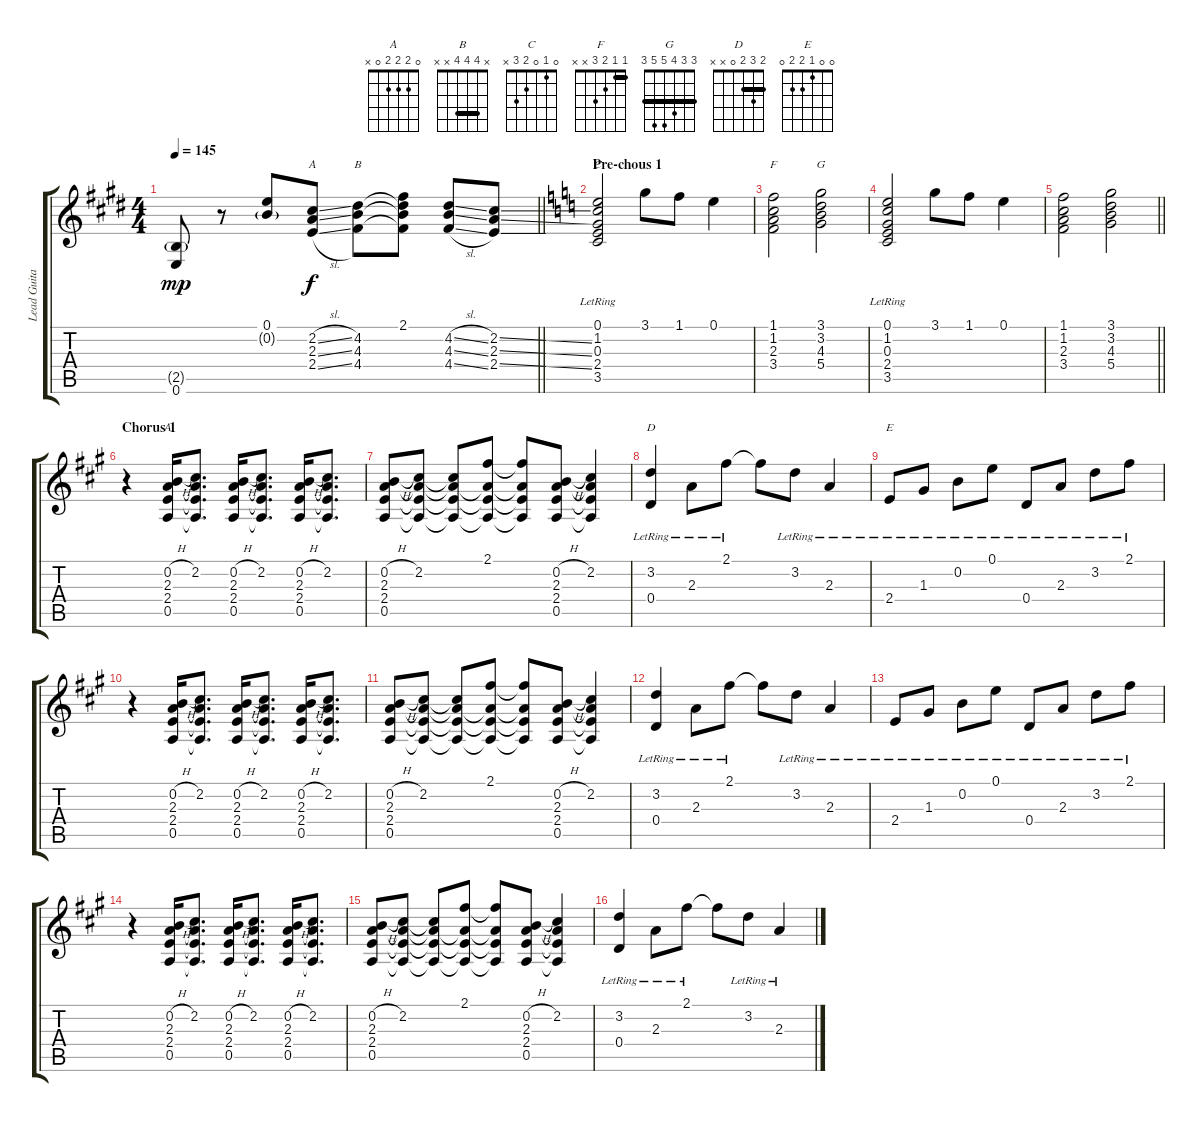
\track ("Lead Guitar" "Lead Guita") {instrument electricguitarclean}
\staff {score tabs}
\tuning (E4 B3 G3 D3 A2 E2) {hide}
\chord ("A" x 2 2 2 x x) {barre 2}
\chord ("B" x 4 4 4 x x) {barre 4}
\chord ("C" 0 1 0 2 3 x)
\chord ("F" 1 1 2 3 x x) {barre 1}
\chord ("G" 3 3 4 5 5 3) {barre 3}
\chord ("A" 0 2 2 2 0 x)
\chord ("D" 2 3 2 0 x x) {barre 2}
\chord ("E" 0 0 1 2 2 0)
\ts (4 4)
\tempo 145
\clef g2
\barLineRight lightlight
\ks e
(2.5{g} 0.6).8{dy mp} r.8 (0.1 0.2{g}).8 (2.2{sl} 2.3{sl} 2.4{sl}).8{ch "A" dy f} (4.2 4.3 4.4).8{ch "B"} (2.1 4.2{t} 4.3{t} 4.4{t}).8 (4.2{sl} 4.3{sl} 4.4{sl}).8 (2.2{ss} 2.3{ss} 2.4{ss}).8 |
\section ("" "Pre-chous 1")
\ks c
(0.1 1.2{lr} 0.3{lr} 2.4{lr} 3.5{lr}).2{ch "C"} 3.1.8 1.1.8 0.1.4 |
(1.1 1.2 2.3 3.4).2{ch "F"} (3.1 3.2 4.3 5.4).2{ch "G"} |
(0.1 1.2{lr} 0.3{lr} 2.4{lr} 3.5{lr}).2 3.1.8 1.1.8 0.1.4 |
\barLineRight lightlight
(1.1 1.2 2.3 3.4).2 (3.1 3.2 4.3 5.4).2 |
\section ("" "Chorus 1")
\ks a
r.4 (0.2{h} 2.3 2.4 0.5).16{ch "A"} (2.2 2.3{t} 2.4{t} 0.5{t}).8{d} (0.2{h} 2.3 2.4 0.5).16 (2.2 2.3{t} 2.4{t} 0.5{t}).8{d} (0.2{h} 2.3 2.4 0.5).16 (2.2 2.3{t} 2.4{t} 0.5{t}).8{d} |
(0.2{h} 2.3 2.4 0.5).8 (2.2 2.3{t} 2.4{t} 0.5{t}).8 (2.2{t} 2.3{t} 2.4{t} 0.5{t}).8 (2.1 2.3{t} 2.4{t} 0.5{t}).8 (2.1{t} 2.3{t} 2.4{t} 0.5{t}).8 (0.2{h} 2.3 2.4 0.5).8 (2.2 2.3{t} 2.4{t} 0.5{t}).4 |
(3.2{lr} 0.4{lr}).4{ch "D"} 2.3{lr}.8 2.1{lr}.8 2.1{t}.8 3.2{lr}.8 2.3{lr}.4 |
2.4{lr}.8{ch "E"} 1.3{lr}.8 0.2{lr}.8 0.1{lr}.8 0.4{lr}.8 2.3{lr}.8 3.2{lr}.8 2.1{lr}.8 |
r.4 (0.2{h} 2.3 2.4 0.5).16 (2.2 2.3{t} 2.4{t} 0.5{t}).8{d} (0.2{h} 2.3 2.4 0.5).16 (2.2 2.3{t} 2.4{t} 0.5{t}).8{d} (0.2{h} 2.3 2.4 0.5).16 (2.2 2.3{t} 2.4{t} 0.5{t}).8{d} |
(0.2{h} 2.3 2.4 0.5).8 (2.2 2.3{t} 2.4{t} 0.5{t}).8 (2.2{t} 2.3{t} 2.4{t} 0.5{t}).8 (2.1 2.3{t} 2.4{t} 0.5{t}).8 (2.1{t} 2.3{t} 2.4{t} 0.5{t}).8 (0.2{h} 2.3 2.4 0.5).8 (2.2 2.3{t} 2.4{t} 0.5{t}).4 |
(3.2{lr} 0.4{lr}).4 2.3{lr}.8 2.1{lr}.8 2.1{t}.8 3.2{lr}.8 2.3{lr}.4 |
2.4{lr}.8 1.3{lr}.8 0.2{lr}.8 0.1{lr}.8 0.4{lr}.8 2.3{lr}.8 3.2{lr}.8 2.1{lr}.8 |
r.4 (0.2{h} 2.3 2.4 0.5).16 (2.2 2.3{t} 2.4{t} 0.5{t}).8{d} (0.2{h} 2.3 2.4 0.5).16 (2.2 2.3{t} 2.4{t} 0.5{t}).8{d} (0.2{h} 2.3 2.4 0.5).16 (2.2 2.3{t} 2.4{t} 0.5{t}).8{d} |
(0.2{h} 2.3 2.4 0.5).8 (2.2 2.3{t} 2.4{t} 0.5{t}).8 (2.2{t} 2.3{t} 2.4{t} 0.5{t}).8 (2.1 2.3{t} 2.4{t} 0.5{t}).8 (2.1{t} 2.3{t} 2.4{t} 0.5{t}).8 (0.2{h} 2.3 2.4 0.5).8 (2.2 2.3{t} 2.4{t} 0.5{t}).4 |
(3.2{lr} 0.4{lr}).4 2.3{lr}.8 2.1{lr}.8 2.1{t}.8 3.2{lr}.8 2.3{lr}.4
